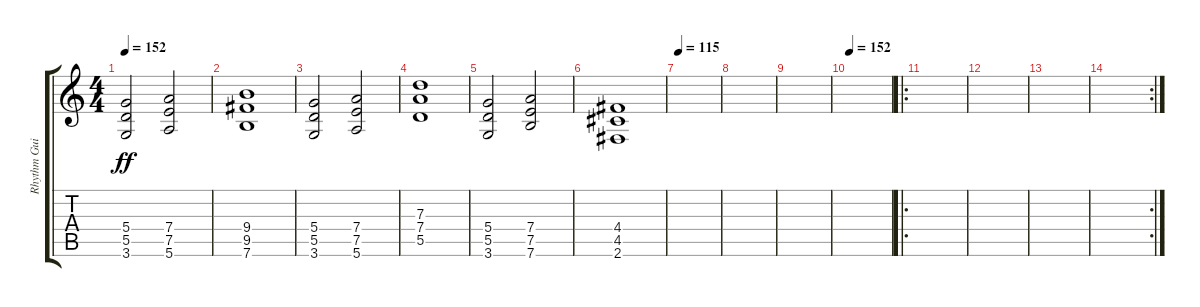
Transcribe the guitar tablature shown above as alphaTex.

\track ("Rhythm Guitar" "Rhythm Gui") {instrument overdrivenguitar}
\staff {score tabs}
\tuning (E4 B3 G3 D3 A2 E2) {hide}
\ts (4 4)
\tempo 152
\clef g2
\ks c
(5.4 5.5 3.6).2{dy ff} (7.4 7.5 5.6).2 |
(9.4 9.5 7.6).1 |
(5.4 5.5 3.6).2 (7.4 7.5 5.6).2 |
(7.3 7.4 5.5).1 |
(5.4 5.5 3.6).2 (7.4 7.5 7.6).2 |
(4.4 4.5 2.6).1 |
\tempo 115
|
|
|
\tempo 152
|
\ro
|
|
|
\rc 2
